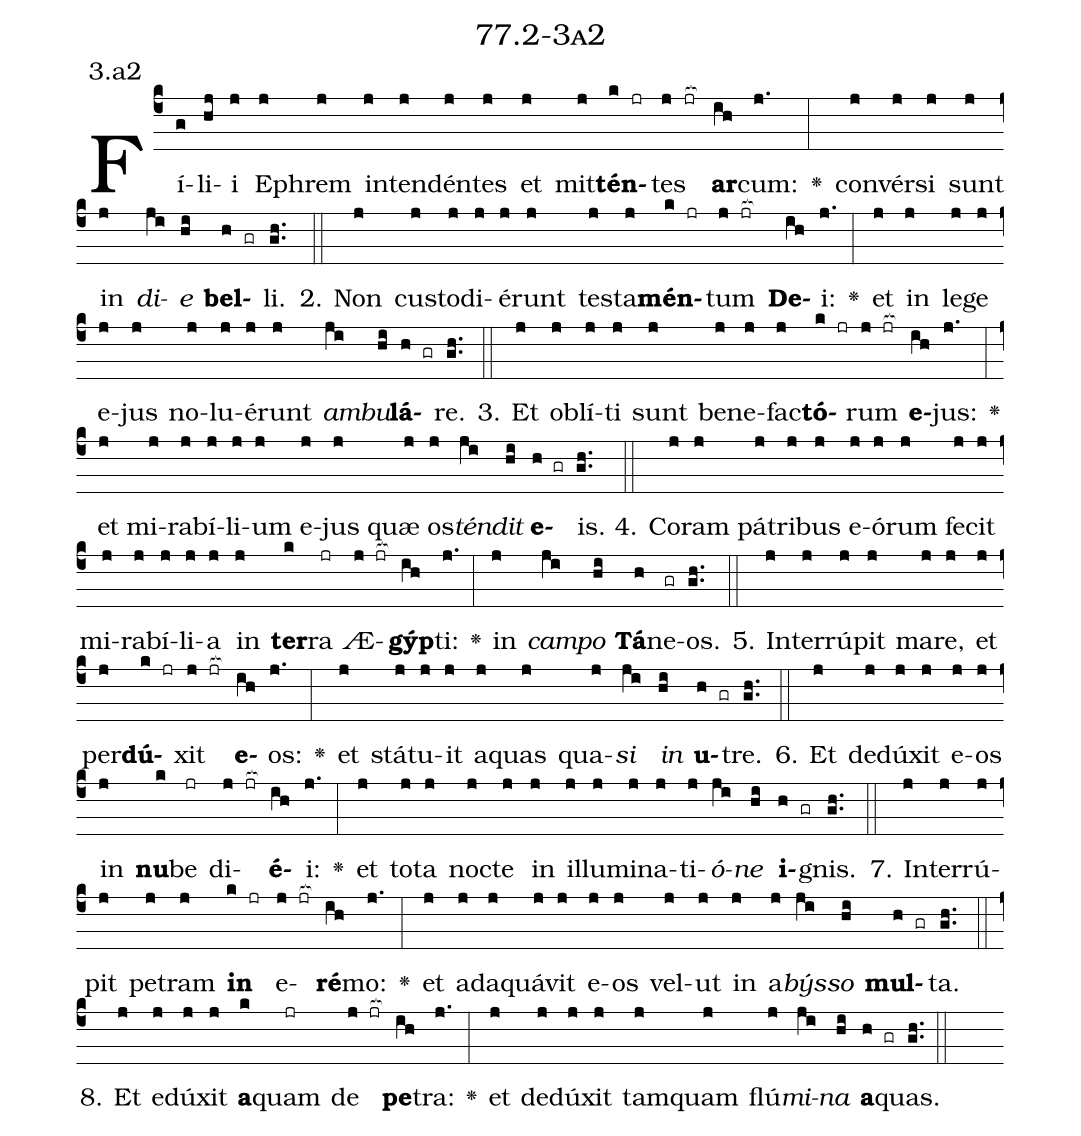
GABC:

name: 77.2-3a2;
annotation: 3.a2;
%%
(c4)Fí(g)li(hj)i(j) E(j)phrem(j) in(j)ten(j)dén(j)tes(j) et(j) mit(j)<b>tén</b>(k jr)tes(j jr[ocb:1{]) <b>ar</b>(ih[ocb:0}])cum:(j.) <v>\greheightstar</v>(:) con(j)vér(j)si(j) sunt(j) in(j) <i>di</i>(ji)<i>e</i>(hi) <b>bel</b>(h gr)li.(gh..) (::)
2. Non(j) cus(j)to(j)di(j)é(j)runt(j) tes(j)ta(j)<b>mén</b>(k jr)tum(j jr[ocb:1{]) <b>De</b>(ih[ocb:0}])i:(j.) <v>\greheightstar</v>(:) et(j) in(j) le(j)ge(j) e(j)jus(j) no(j)lu(j)é(j)runt(j) <i>am</i>(ji)<i>bu</i>(hi)<b>lá</b>(h gr)re.(gh..) (::)
3. Et(j) ob(j)lí(j)ti(j) sunt(j) be(j)ne(j)fac(j)<b>tó</b>(k jr)rum(j jr[ocb:1{]) <b>e</b>(ih[ocb:0}])jus:(j.) <v>\greheightstar</v>(:) et(j) mi(j)ra(j)bí(j)li(j)um(j) e(j)jus(j) quæ(j) os(j)<i>tén</i>(ji)<i>dit</i>(hi) <b>e</b>(h gr)is.(gh..) (::)
4. Co(j)ram(j) pá(j)tri(j)bus(j) e(j)ó(j)rum(j) fe(j)cit(j) mi(j)ra(j)bí(j)li(j)a(j) in(j) <b>ter</b>(k)ra(jr) Æ(j jr[ocb:1{])<b>gýp</b>(ih[ocb:0}])ti:(j.) <v>\greheightstar</v>(:) in(j) <i>cam</i>(ji)<i>po</i>(hi) <b>Tá</b>(h)ne(gr)os.(gh..) (::)
5. In(j)ter(j)rú(j)pit(j) ma(j)re,(j) et(j) per(j)<b>dú</b>(k jr)xit(j jr[ocb:1{]) <b>e</b>(ih[ocb:0}])os:(j.) <v>\greheightstar</v>(:) et(j) stá(j)tu(j)it(j) a(j)quas(j) qua(j)<i>si</i>(ji) <i>in</i>(hi) <b>u</b>(h gr)tre.(gh..) (::)
6. Et(j) de(j)dú(j)xit(j) e(j)os(j) in(j) <b>nu</b>(k)be(jr) di(j jr[ocb:1{])<b>é</b>(ih[ocb:0}])i:(j.) <v>\greheightstar</v>(:) et(j) to(j)ta(j) noc(j)te(j) in(j) il(j)lu(j)mi(j)na(j)ti(j)<i>ó</i>(ji)<i>ne</i>(hi) <b>i</b>(h gr)gnis.(gh..) (::)
7. In(j)ter(j)rú(j)pit(j) pe(j)tram(j) <b>in</b>(k jr) e(j jr[ocb:1{])<b>ré</b>(ih[ocb:0}])mo:(j.) <v>\greheightstar</v>(:) et(j) ad(j)a(j)quá(j)vit(j) e(j)os(j) vel(j)ut(j) in(j) a(j)<i>býs</i>(ji)<i>so</i>(hi) <b>mul</b>(h gr)ta.(gh..) (::)
8. Et(j) e(j)dú(j)xit(j) <b>a</b>(k)quam(jr) de(j jr[ocb:1{]) <b>pe</b>(ih[ocb:0}])tra:(j.) <v>\greheightstar</v>(:) et(j) de(j)dú(j)xit(j) tam(j)quam(j) flú(j)<i>mi</i>(ji)<i>na</i>(hi) <b>a</b>(h gr)quas.(gh..) (::)
